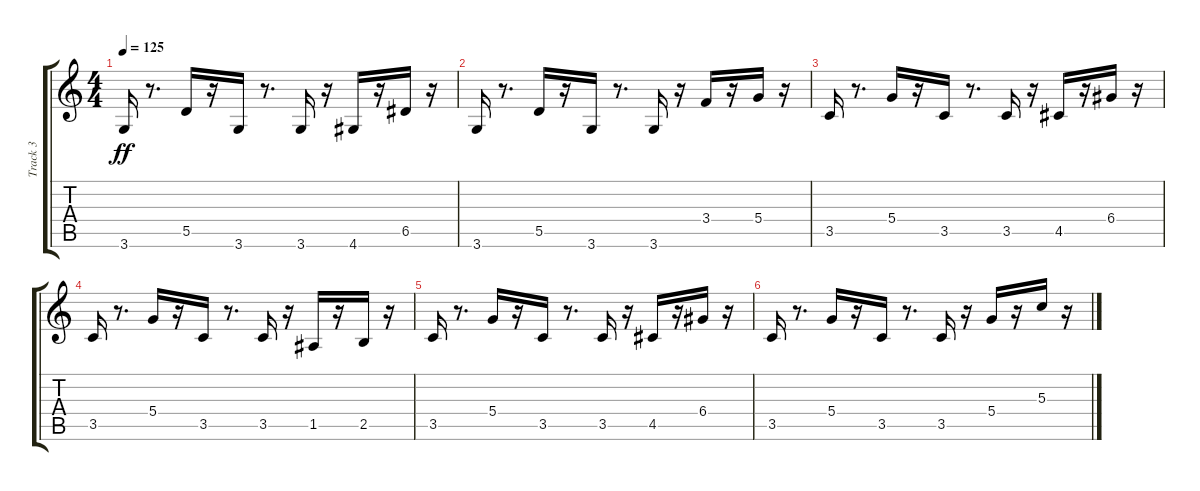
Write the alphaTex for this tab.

\track ("Track 3" "Track 3") {instrument fretlessbass}
\staff {score tabs}
\tuning (E4 B3 G3 D3 A2 E2) {hide}
\ts (4 4)
\tempo 125
\clef g2
\ks c
3.6.16{dy ff} r.8{d} 5.5.16 r.16 3.6.16 r.8{d} 3.6.16 r.16 4.6.16 r.16 6.5.16 r.16 |
3.6.16 r.8{d} 5.5.16 r.16 3.6.16 r.8{d} 3.6.16 r.16 3.4.16 r.16 5.4.16 r.16 |
3.5.16 r.8{d} 5.4.16 r.16 3.5.16 r.8{d} 3.5.16 r.16 4.5.16 r.16 6.4.16 r.16 |
3.5.16 r.8{d} 5.4.16 r.16 3.5.16 r.8{d} 3.5.16 r.16 1.5.16 r.16 2.5.16 r.16 |
3.5.16 r.8{d} 5.4.16 r.16 3.5.16 r.8{d} 3.5.16 r.16 4.5.16 r.16 6.4.16 r.16 |
3.5.16 r.8{d} 5.4.16 r.16 3.5.16 r.8{d} 3.5.16 r.16 5.4.16 r.16 5.3.16 r.16
